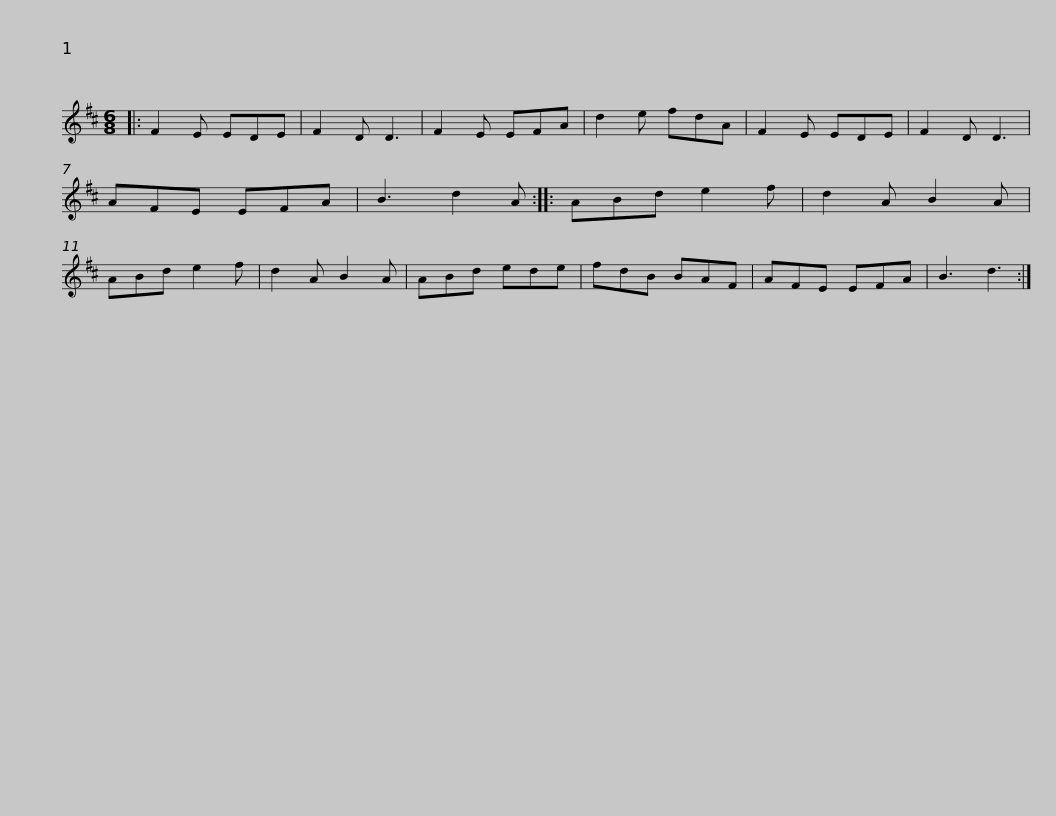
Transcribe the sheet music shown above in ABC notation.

X:1
L:1/8
M:6/8
I:linebreak $
K:D
V:1 treble
V:1
|: F2 E EDE | F2 D D3 | F2 E EFA | d2 e fdA | F2 E EDE | %5
 F2 D D3 | AFE EFA | B3 d2 A ::$ ABd e2 f | d2 A B2 A | %10
 ABd e2 f | d2 A B2 A | ABd ede | fdB BAF | AFE EFA | %15
 B3 d3 :| %16
